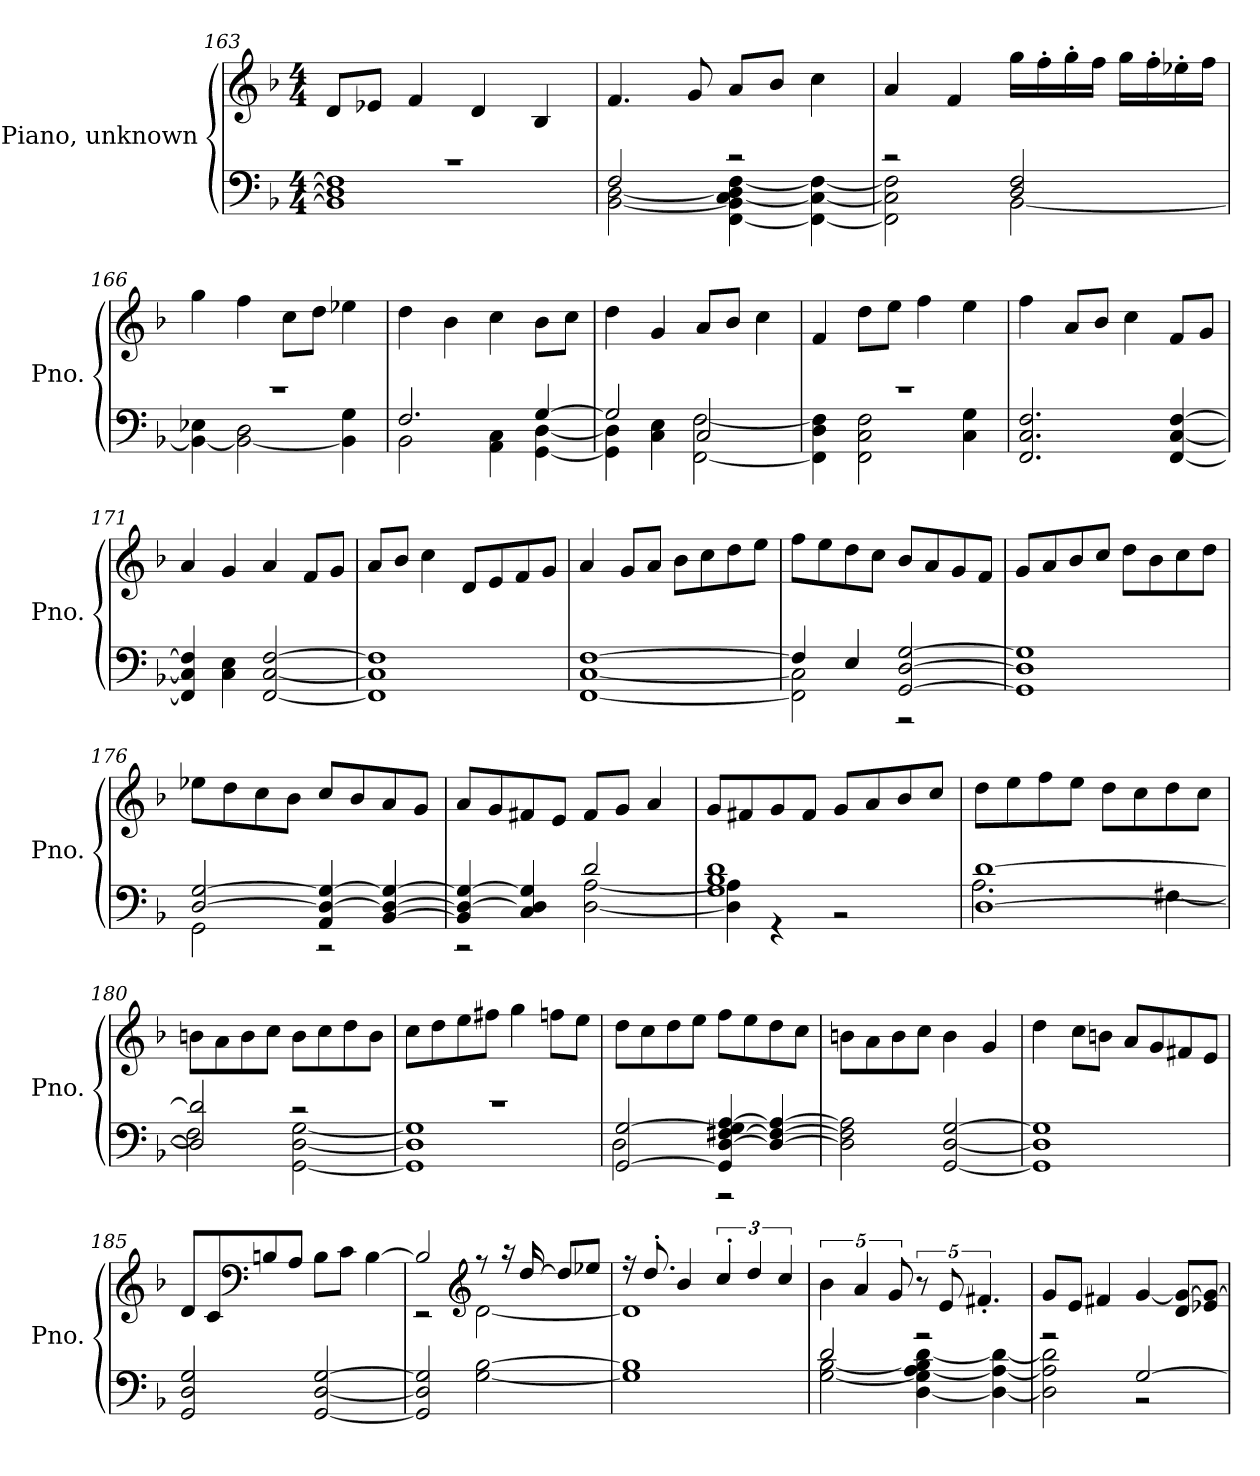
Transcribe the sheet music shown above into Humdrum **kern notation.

**kern	**kern
*part1	*part1
*staff2	*staff1
*I"Piano, unknown	*
*I'Pno.	*
*clefF4	*clefG2
*k[b-]	*k[b-]
*M4/4	*M4/4
=163	=163
*^	*
1r	1BB-] 1D] 1F]	8d/L
.	.	8e-X/J
.	.	4f/
.	.	4d/
.	.	4B-/
=164	=164	=164
2F/	[2BB-\ [2D\	4.f/
.	.	8g/
2r	[4FF\ 4BB-\] [4C\ 4D\] [4F\	8a/L
.	.	8b-/J
.	4FF\_ 4C\_ 4F\_	4cc\
!!LO:LB:g=z
=165	=165	=165
2r	2FF\] 2C\] 2F\]	4a/
.	.	4f/
2D/ 2F/	[2BB-\	16gg\LL
.	.	16ff'\
.	.	16gg'\
.	.	16ff\JJ
.	.	16gg\LL
.	.	16ff'\
.	.	16ee-X'\
.	.	16ff\JJ
=166	=166	=166
1r	4BB-\_ 4E-X\	4gg\
.	2BB-\_ 2D\	4ff\
.	.	8cc\L
.	.	8dd\J
.	4BB-\] 4G\	4ee-X\
=167	=167	=167
2.F/	2BB-\	4dd\
.	.	4b-\
.	4AA\ 4C\	4cc\
[4G/	[4GG\ [4D\	8b-\L
.	.	8cc\J
=168	=168	=168
2G/]	4GG\] 4D\]	4dd\
.	4C\ 4E\	4g/
2C/	[2FF\ [2F\	8a/L
.	.	8b-/J
.	.	4cc\
=169	=169	=169
1r	4FF\] 4D\ 4F\]	4f/
.	2FF\ 2C\ 2F\	8dd\L
.	.	8ee\J
.	.	4ff\
.	4C\ 4G\	4ee\
*v	*v	*
=170	=170
2.FF/ 2.C/ 2.F/	4ff\
.	8a/L
.	8b-/J
.	4cc\
[4FF/ [4C/ [4F/	8f/L
.	8g/J
!!LO:LB:g=z
=171	=171
4FF/] 4C/] 4F/]	4a/
4C\ 4E\	4g/
[2FF/ [2C/ [2F/	4a/
.	8f/L
.	8g/J
=172	=172
1FF] 1C] 1F]	8a/L
.	8b-/J
.	4cc\
.	8d/L
.	8e/
.	8f/
.	8g/J
=173	=173
*^	*
[1F	[1FF [1C	4a/
.	.	8g/L
.	.	8a/J
.	.	8b-\L
.	.	8cc\
.	.	8dd\
.	.	8ee\J
=174	=174	=174
4F/]	2FF\] 2C\]	8ff\L
.	.	8ee\
4E/	.	8dd\
.	.	8cc\J
[2GG/ [2D/ [2G/	2r	8b-/L
.	.	8a/
.	.	8g/
.	.	8f/J
*v	*v	*
=175	=175
1GG] 1D] 1G]	8g/L
.	8a/
.	8b-/
.	8cc/J
.	8dd\L
.	8b-\
.	8cc\
.	8dd\J
!!LO:PB:g=z
=176	=176
*^	*
[2D/ [2G/	2GG\	8ee-X\L
.	.	8dd\
.	.	8cc\
.	.	8b-\J
4AA/ 4D/_ 4G/_	2r	8cc/L
.	.	8b-/
[4BB-/ 4D/_ 4G/_	.	8a/
.	.	8g/J
=177	=177	=177
4BB-/] 4D/_ 4G/_	2r	8a/L
.	.	8g/
4C/ 4D/] 4G/]	.	8f#X/
.	.	8e/J
2d/	[2D\ [2A\	8f#/L
.	.	8g/J
.	.	4a/
=178	=178	=178
1G 1B- 1d	4D\] 4A\]	8g/L
.	.	8f#X/
.	4r	8g/
.	.	8f#/J
.	2r	8g/L
.	.	8a/
.	.	8b-/
.	.	8cc/J
=179	=179	=179
[1D [1d	2.A\	8dd\L
.	.	8ee\
.	.	8ff\
.	.	8ee\J
.	.	8dd\L
.	.	8cc\
.	[4F#X\	8dd\
.	.	8cc\J
=180	=180	=180
2D/] 2d/]	2F#\]	8bn\L
.	.	8a\
.	.	8b\
.	.	8cc\J
2r	[2GG\ [2D\ [2G\	8b\L
.	.	8cc\
.	.	8dd\
.	.	8b\J
!!LO:LB:g=z
=181	=181	=181
1r	1GG] 1D] 1G]	8cc\L
.	.	8dd\
.	.	8ee\
.	.	8ff#X\J
.	.	4gg\
.	.	8ffn\L
.	.	8ee\J
=182	=182	=182
[2GG/ [2G/	2D\	8dd\L
.	.	8cc\
.	.	8dd\
.	.	8ee\J
4GG/] [4D/ [4F#X/ 4G/] [4A/	2r	8ff\L
.	.	8ee\
4D/_ 4F#/_ 4A/_	.	8dd\
.	.	8cc\J
*v	*v	*
=183	=183
2D\] 2F#\] 2A\]	8bn\L
.	8a\
.	8b\
.	8cc\J
[2GG/ [2D/ [2G/	4b\
.	4g/
=184	=184
1GG] 1D] 1G]	4dd\
.	8cc\L
.	8bn\J
.	8a/L
.	8g/
.	8f#X/
.	8e/J
=185	=185
2GG/ 2D/ 2G/	8d/L
.	8c/
*	*clefF4
.	8Bn/
.	8A/J
[2GG/ [2D/ [2G/	8B\L
.	8c\J
.	[4B\
!!LO:LB:g=z
=186	=186
*	*^
2GG/] 2D/] 2G/]	2B/]	2r
*	*clefG2	*
[2G\ [2B-\	8r	[2d\
.	16r	.
.	[16dd/	.
.	8dd/L]	.
.	8ee-X/J	.
=187	=187	=187
1G] 1B-]	16r	1d]
.	8.dd'/	.
.	4b-/	.
.	6cc'/	.
.	6dd/	.
.	6cc/	.
*	*v	*v
=188	=188
*^	*
2d/	[2G\ [2B-\	5b-\
.	.	5a/
.	.	10g/
2r	[4D\ 4G\] [4A\ 4B-\] [4d\	10r
.	.	10e/
.	.	5.f#X'/
.	4D\_ 4A\_ 4d\_	.
=189	=189	=189
2r	2D\] 2A\] 2d\]	8g/L
.	.	8e/J
.	.	4f#X/
[2G/	2r	[4g/
.	.	8d/ 8g/_L
.	.	8e-X/ 8g/_J
*v	*v	*
=	=
*-	*-
